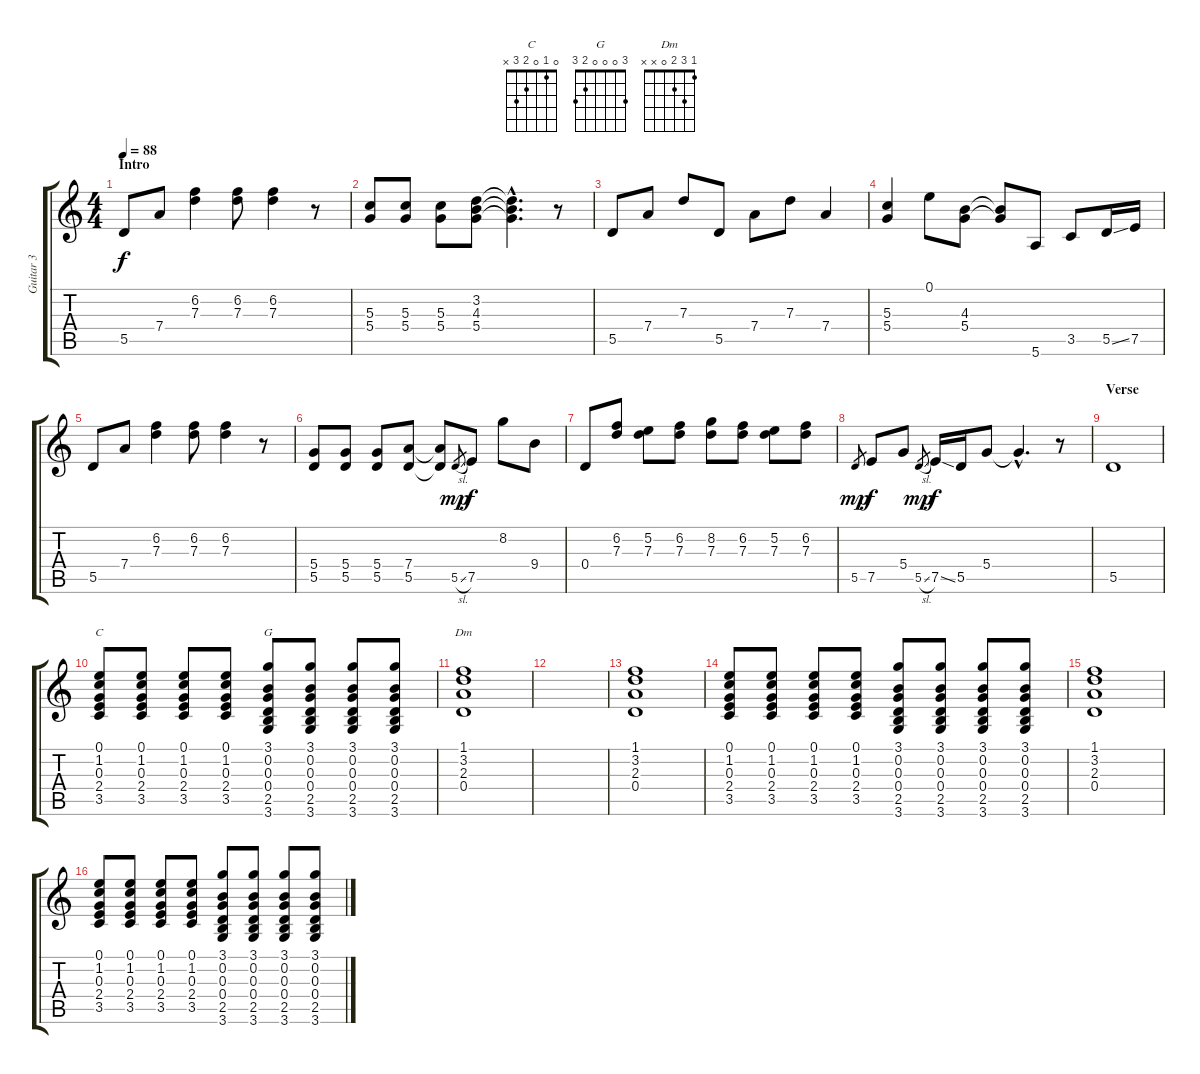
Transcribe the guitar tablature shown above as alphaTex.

\track ("Guitar 3" "Guitar 3") {instrument acousticguitarnylon}
\staff {score tabs}
\tuning (E4 B3 G3 D3 A2 E2) {hide}
\chord ("C" 0 1 0 2 3 x)
\chord ("G" 3 0 0 0 2 3)
\chord ("Dm" 1 3 2 0 x x)
\ts (4 4)
\section ("" "Intro")
\tempo 88
\clef g2
\ks c
5.5.8{dy f instrument acousticguitarnylon} 7.4.8 (6.2 7.3).4 (6.2 7.3).8 (6.2 7.3).4 r.8 |
(5.3 5.4).8 (5.3 5.4).8 (5.3 5.4).8 (3.2 4.3 5.4).8 (3.2{hac t} 4.3{hac t} 5.4{hac t}).4{d} r.8 |
5.5.8 7.4.8 7.3.8 5.5.8 7.4.8 7.3.8 7.4.4 |
(5.3 5.4).4 0.1.8 (4.3 5.4).8 (4.3{t} 5.4{t}).8 5.6.8 3.5.8 5.5{ss}.16 7.5.16 |
5.5.8 7.4.8 (6.2 7.3).4 (6.2 7.3).8 (6.2 7.3).4 r.8 |
(5.4 5.5).8 (5.4 5.5).8 (5.4 5.5).8 (7.4 5.5).8 (7.4{t} 5.5{t}).8 5.5{sl}.8{gr dy mp} 7.5.8{dy f} 8.2.8 9.4.8 |
0.4.8 (6.2 7.3).8 (5.2 7.3).8 (6.2 7.3).8 (8.2 7.3).8 (6.2 7.3).8 (5.2 7.3).8 (6.2 7.3).8 |
5.5.8{gr dy mp} 7.5.8{dy f} 5.4.8 5.5{sl}.8{gr dy mp} 7.5{ss}.16{dy f} 5.5.16 5.4.8 5.4{hac t}.4{d} r.8 |
\section ("" "Verse")
5.5.1 |
(0.1 1.2 0.3 2.4 3.5).8{ch "C"} (0.1 1.2 0.3 2.4 3.5).8 (0.1 1.2 0.3 2.4 3.5).8 (0.1 1.2 0.3 2.4 3.5).8 (3.1 0.2 0.3 0.4 2.5 3.6).8{ch "G"} (3.1 0.2 0.3 0.4 2.5 3.6).8 (3.1 0.2 0.3 0.4 2.5 3.6).8 (3.1 0.2 0.3 0.4 2.5 3.6).8 |
(1.1 3.2 2.3 0.4).1{ch "Dm"} |
|
(1.1 3.2 2.3 0.4).1 |
(0.1 1.2 0.3 2.4 3.5).8 (0.1 1.2 0.3 2.4 3.5).8 (0.1 1.2 0.3 2.4 3.5).8 (0.1 1.2 0.3 2.4 3.5).8 (3.1 0.2 0.3 0.4 2.5 3.6).8 (3.1 0.2 0.3 0.4 2.5 3.6).8 (3.1 0.2 0.3 0.4 2.5 3.6).8 (3.1 0.2 0.3 0.4 2.5 3.6).8 |
(1.1 3.2 2.3 0.4).1 |
(0.1 1.2 0.3 2.4 3.5).8 (0.1 1.2 0.3 2.4 3.5).8 (0.1 1.2 0.3 2.4 3.5).8 (0.1 1.2 0.3 2.4 3.5).8 (3.1 0.2 0.3 0.4 2.5 3.6).8 (3.1 0.2 0.3 0.4 2.5 3.6).8 (3.1 0.2 0.3 0.4 2.5 3.6).8 (3.1 0.2 0.3 0.4 2.5 3.6).8
